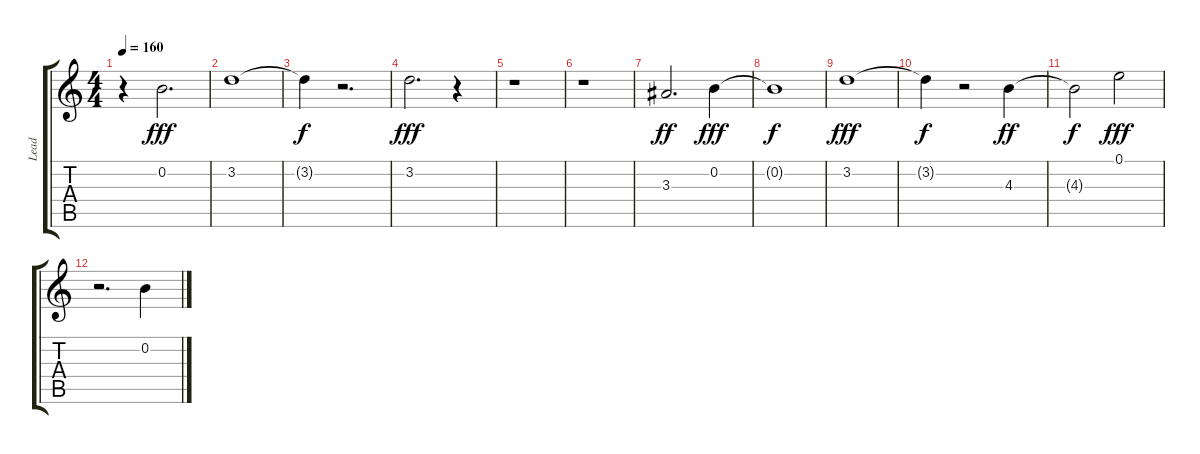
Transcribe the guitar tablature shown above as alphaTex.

\track ("Lead" "Lead") {instrument electricguitarjazz}
\staff {score tabs}
\tuning (E4 B3 G3 D3 A2 E2) {hide}
\ts (4 4)
\tempo 160
\clef g2
\ks c
r.4{dy f} 0.2.2{d dy fff} |
3.2.1 |
3.2{t}.4{dy f} r.2{d} |
3.2.2{d dy fff} r.4 |
r.1 |
r.1 |
3.3.2{d dy ff} 0.2.4{dy fff} |
0.2{t}.1{dy f} |
3.2.1{dy fff} |
3.2{t}.4{dy f} r.2 4.3.4{dy ff} |
4.3{t}.2{dy f} 0.1.2{dy fff} |
r.2{d} 0.2.4
